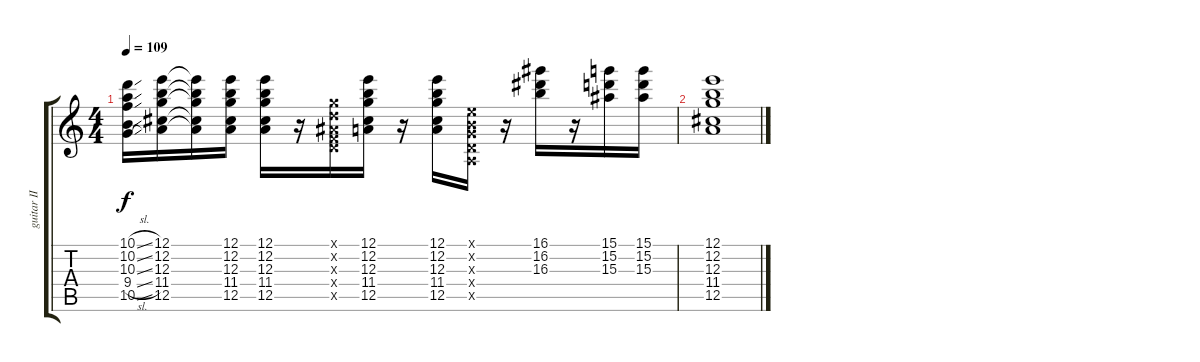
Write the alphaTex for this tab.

\track ("guitar II" "guitar II") {instrument electricguitarclean}
\staff {score tabs}
\tuning (E4 B3 G3 D3 A2 E2) {hide}
\ts (4 4)
\tempo 109
\clef g2
\ks aminor
(10.1{sl} 10.2{sl} 10.3{sl} 9.4{sl} 10.5{sl}).16{dy f} (12.1 12.2 12.3 11.4 12.5).16 (12.1{t} 12.2{t} 12.3{t} 11.4{t} 12.5{t}).16 (12.1 12.2 12.3 11.4 12.5).16 (12.1 12.2 12.3 11.4 12.5).16 r.16 (3.1{x} 3.2{x} 3.3{x} 3.4{x} 5.5{x}).16 (12.1 12.2 12.3 11.4 12.5).16 r.16 (12.1 12.2 12.3 11.4 12.5).16 (0.1{x} 0.2{x} 0.3{x} 0.4{x} 0.5{x}).16 r.16 (16.1 16.2 16.3).16 r.16 (15.1 15.2 15.3).16 (15.1 15.2 15.3).16 |
(12.1 12.2 12.3 11.4 12.5).1
